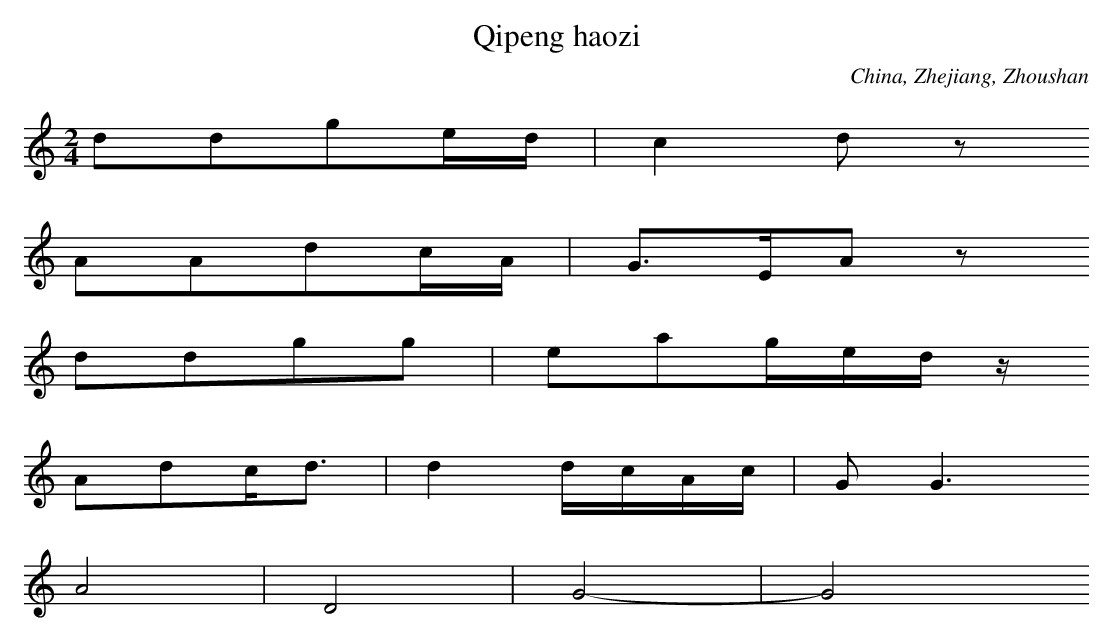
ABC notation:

X:1
T: Qipeng haozi
O: China, Zhejiang, Zhoushan
M: 2/4
L: 1/16
K: C
d2d2g2ed | c4d2z2
A2A2d2cA | G3EA2z2
d2d2g2g2 | e2a2gedz
A2d2cd3 | d4dcAc | G2G6
A8 | D8 | G8- | G8
